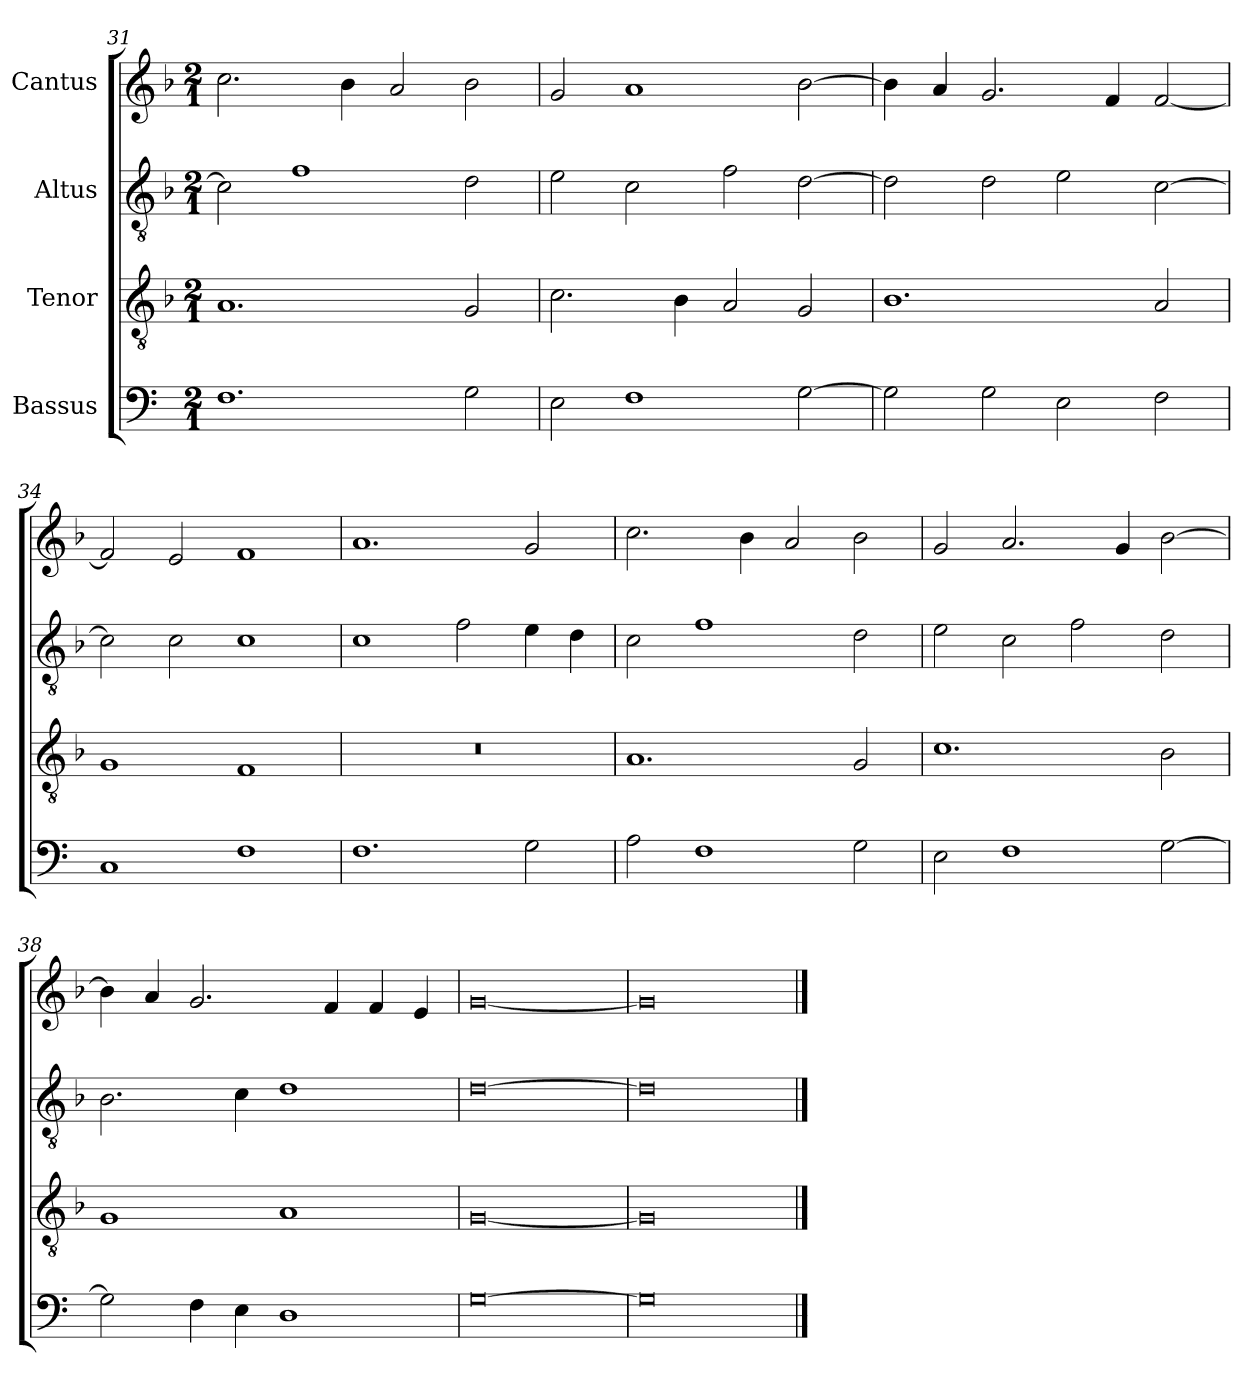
**kern	**kern	**kern	**kern
*part4	*part3	*part2	*part1
*staff4	*staff3	*staff2	*staff1
*I"Bassus	*I"Tenor	*I"Altus	*I"Cantus
*clefF4	*clefGv2	*clefGv2	*clefG2
*	*ITrd7c12	*ITrd7c12	*
*k[]	*k[b-]	*k[b-]	*k[b-]
*C:	*F:	*F:	*F:
*M2/1	*M2/1	*M2/1	*M2/1
=31	=31	=31	=31
1.Fi	1.AAi	2Ci\]	2.cci\
.	.	1Fi	.
.	.	.	4b-i\
.	.	.	2ai/
2Gi\	2GGi/	2Di\	2b-i\
=32	=32	=32	=32
2Ei\	2.Ci\	2Ei\	2gi/
1Fi	.	2Ci\	1ai
.	4BB-i\	.	.
.	2AAi/	2Fi\	.
[>2Gi\	2GGi/	[>2Di\	[>2b-i\
=33	=33	=33	=33
2Gi\]	1.BB-i	2Di\]	4b-i\]
.	.	.	4ai/
2Gi\	.	2Di\	2.gi/
2Ei\	.	2Ei\	.
.	.	.	4fi/
2Fi\	2AAi/	[>2Ci\	[<2fi/
=34	=34	=34	=34
1Ci	1GGi	2Ci\]	2fi/]
.	.	2Ci\	2ei/
1Fi	1FFi	1Ci	1fi
!!LO:LB:g=z
=35	=35	=35	=35
!	!LO:N:vis=1	!	!
1.Fi	0r	1Ci	1.ai
.	.	2Fi\	.
2Gi\	.	4Ei\	2gi/
.	.	4Di\	.
=36	=36	=36	=36
2Ai\	1.AAi	2Ci\	2.cci\
1Fi	.	1Fi	.
.	.	.	4b-i\
.	.	.	2ai/
2Gi\	2GGi/	2Di\	2b-i\
=37	=37	=37	=37
2Ei\	1.Ci	2Ei\	2gi/
1Fi	.	2Ci\	2.ai/
.	.	2Fi\	.
.	.	.	4gi/
[>2Gi\	2BB-i\	2Di\	[>2b-i\
=38	=38	=38	=38
2Gi\]	1GGi	2.BB-i\	4b-i\]
.	.	.	4ai/
4Fi\	.	.	2.gi/
4Ei\	.	4Ci\	.
1Di	1AAi	1Di	.
.	.	.	4fi/
.	.	.	4fi/
.	.	.	4ei/
=39	=39	=39	=39
[>0Gi	[<0GGi	[>0Di	[<0gi
=40	=40	=40	=40
0Gi]	0GGi]	0Di]	0gi]
==	==	==	==
*-	*-	*-	*-
